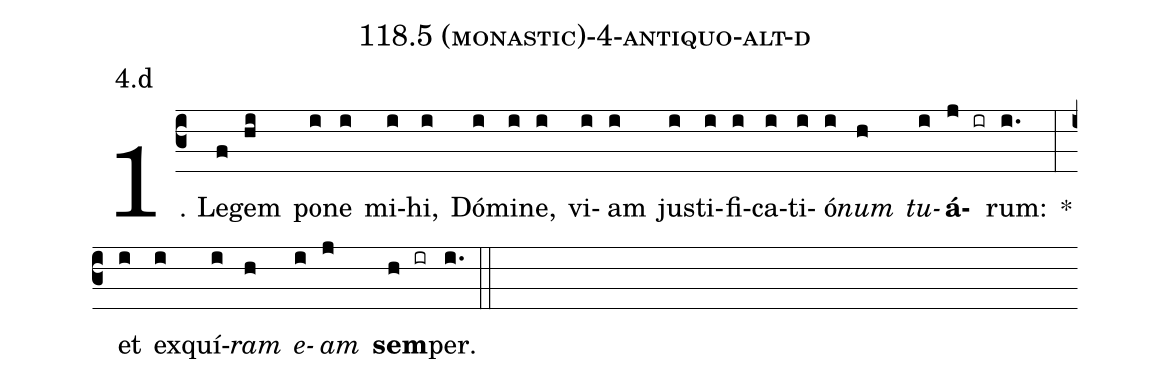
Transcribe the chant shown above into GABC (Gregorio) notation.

name: 118.5 (monastic)-4-antiquo-alt-d;
annotation: 4.d;
%%
(c3)1. Le(f)gem(hi) po(i)ne(i) mi(i)hi,(i) Dó(i)mi(i)ne,(i) vi(i)am(i) jus(i)ti(i)fi(i)ca(i)ti(i)ó(i)<i>num</i>(h) <i>tu</i>(i)<b>á</b>(j ir)rum:(i.) *(:) et(i) ex(i)quí(i)<i>ram</i>(h) <i>e</i>(i)<i>am</i>(j) <b>sem</b>(h ir)per.(i.) (::)
